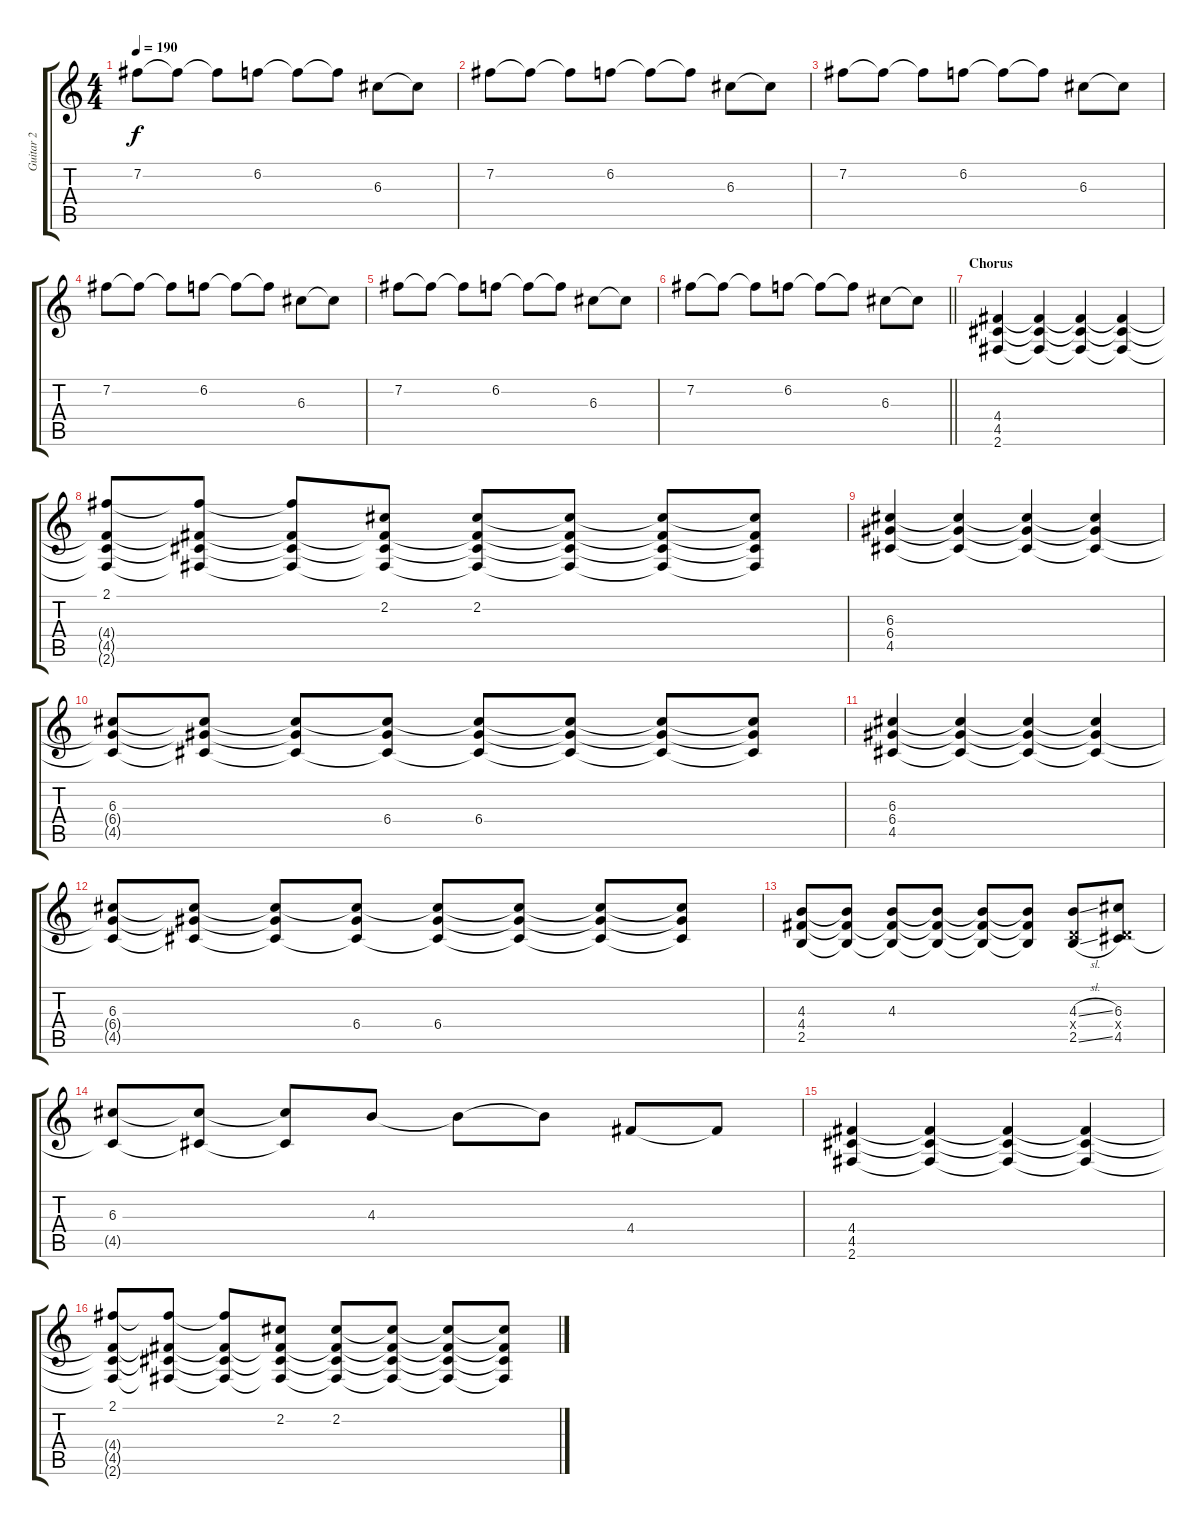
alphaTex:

\track ("Guitar 2" "Guitar 2") {instrument distortionguitar}
\staff {score tabs}
\tuning (E4 B3 G3 D3 A2 E2) {hide}
\ts (4 4)
\tempo 190
\clef g2
\ks c
7.2.8{dy f} 7.2{t}.8 7.2{t}.8 6.2.8 6.2{t}.8 6.2{t}.8 6.3.8 6.3{t}.8 |
7.2.8 7.2{t}.8 7.2{t}.8 6.2.8 6.2{t}.8 6.2{t}.8 6.3.8 6.3{t}.8 |
7.2.8 7.2{t}.8 7.2{t}.8 6.2.8 6.2{t}.8 6.2{t}.8 6.3.8 6.3{t}.8 |
7.2.8 7.2{t}.8 7.2{t}.8 6.2.8 6.2{t}.8 6.2{t}.8 6.3.8 6.3{t}.8 |
7.2.8 7.2{t}.8 7.2{t}.8 6.2.8 6.2{t}.8 6.2{t}.8 6.3.8 6.3{t}.8 |
\barLineRight lightlight
7.2.8 7.2{t}.8 7.2{t}.8 6.2.8 6.2{t}.8 6.2{t}.8 6.3.8 6.3{t}.8 |
\section ("" "Chorus")
(4.4 4.5 2.6).4 (4.4{t} 4.5{t} 2.6{t}).4 (4.4{t} 4.5{t} 2.6{t}).4 (4.4{t} 4.5{t} 2.6{t}).4 |
(2.1 4.4{t} 4.5{t} 2.6{t}).8 (2.1{t} 4.4{t} 4.5{t} 2.6{t}).8 (2.1{t} 4.4{t} 4.5{t} 2.6{t}).8 (2.2 4.4{t} 4.5{t} 2.6{t}).8 (2.2 4.4{t} 4.5{t} 2.6{t}).8 (2.2{t} 4.4{t} 4.5{t} 2.6{t}).8 (2.2{t} 4.4{t} 4.5{t} 2.6{t}).8 (2.2{t} 4.4{t} 4.5{t} 2.6{t}).8 |
(6.3 6.4 4.5).4 (6.3{t} 6.4{t} 4.5{t}).4 (6.3{t} 6.4{t} 4.5{t}).4 (6.3{t} 6.4{t} 4.5{t}).4 |
(6.3 6.4{t} 4.5{t}).8 (6.3{t} 6.4{t} 4.5{t}).8 (6.3{t} 6.4{t} 4.5{t}).8 (6.3{t} 6.4 4.5{t}).8 (6.3{t} 6.4 4.5{t}).8 (6.3{t} 6.4{t} 4.5{t}).8 (6.3{t} 6.4{t} 4.5{t}).8 (6.3{t} 6.4{t} 4.5{t}).8 |
(6.3 6.4 4.5).4 (6.3{t} 6.4{t} 4.5{t}).4 (6.3{t} 6.4{t} 4.5{t}).4 (6.3{t} 6.4{t} 4.5{t}).4 |
(6.3 6.4{t} 4.5{t}).8 (6.3{t} 6.4{t} 4.5{t}).8 (6.3{t} 6.4{t} 4.5{t}).8 (6.3{t} 6.4 4.5{t}).8 (6.3{t} 6.4 4.5{t}).8 (6.3{t} 6.4{t} 4.5{t}).8 (6.3{t} 6.4{t} 4.5{t}).8 (6.3{t} 6.4{t} 4.5{t}).8 |
(4.3 4.4 2.5).8 (4.3{t} 4.4{t} 2.5{t}).8 (4.3 4.4{t} 2.5{t}).8 (4.3{t} 4.4{t} 2.5{t}).8 (4.3{t} 4.4{t} 2.5{t}).8 (4.3{t} 4.4{t} 2.5{t}).8 (4.3{sl} 0.4{x} 2.5{sl}).8 (6.3 0.4{x} 4.5).8 |
(6.3 4.5{t}).8 (6.3{t} 4.5{t}).8 (6.3{t} 4.5{t}).8 4.3.8 4.3{t}.8 4.3{t}.8 4.4.8 4.4{t}.8 |
(4.4 4.5 2.6).4 (4.4{t} 4.5{t} 2.6{t}).4 (4.4{t} 4.5{t} 2.6{t}).4 (4.4{t} 4.5{t} 2.6{t}).4 |
(2.1 4.4{t} 4.5{t} 2.6{t}).8 (2.1{t} 4.4{t} 4.5{t} 2.6{t}).8 (2.1{t} 4.4{t} 4.5{t} 2.6{t}).8 (2.2 4.4{t} 4.5{t} 2.6{t}).8 (2.2 4.4{t} 4.5{t} 2.6{t}).8 (2.2{t} 4.4{t} 4.5{t} 2.6{t}).8 (2.2{t} 4.4{t} 4.5{t} 2.6{t}).8 (2.2{t} 4.4{t} 4.5{t} 2.6{t}).8
